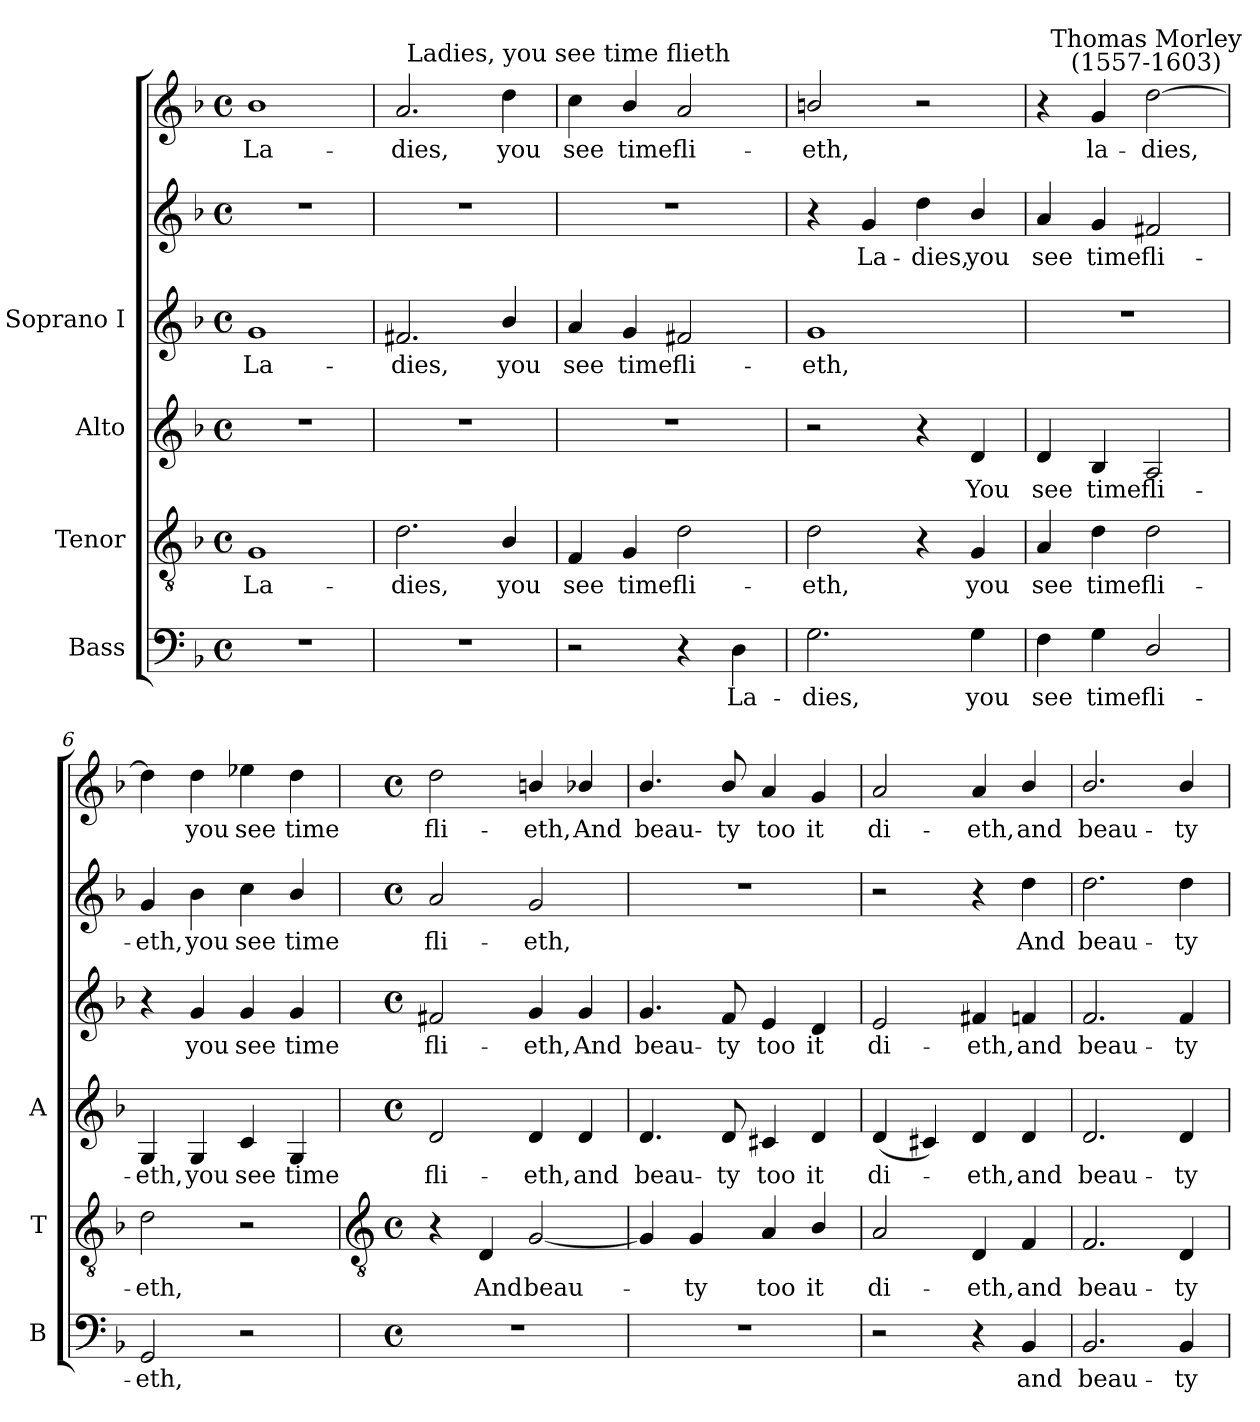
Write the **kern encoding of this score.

**kern	**text	**kern	**text	**kern	**text	**kern	**text	**kern	**text	**kern	**text
*part4	*part4	*part3	*part3	*part2	*part2	*part1	*part1	*part1	*part1	*part1	*part1
*staff6	*staff6	*staff5	*staff5	*staff4	*staff4	*staff3	*staff3	*staff2	*staff2	*staff1	*staff1
*I"Bass	*	*I"Tenor	*	*I"Alto	*	*I"Soprano I	*	*	*	*	*
*I'B	*	*I'T	*	*I'A	*	*	*	*	*	*	*
*clefF4	*	*clefGv2	*	*clefG2	*	*clefG2	*	*clefG2	*	*clefG2	*
*k[b-]	*	*k[b-]	*	*k[b-]	*	*k[b-]	*	*k[b-]	*	*k[b-]	*
*F:	*	*F:	*	*F:	*	*F:	*	*F:	*	*F:	*
*M4/4	*	*M4/4	*	*M4/4	*	*M4/4	*	*M4/4	*	*M4/4	*
*met(c)	*	*met(c)	*	*met(c)	*	*met(c)	*	*met(c)	*	*met(c)	*
=1	=1	=1	=1	=1	=1	=1	=1	=1	=1	=1	=1
!	!	!	!LO:LY:b	!	!	!	!LO:LY:b	!	!	!	!LO:LY:b
1r	.	1G	La-	1r	.	1g	-La-	1r	.	1b-	La-
=2	=2	=2	=2	=2	=2	=2	=2	=2	=2	=2	=2
!	!	!	!LO:LY:b	!	!	!	!LO:LY:b	!	!	!	!LO:LY:b
1r	.	2.d	-dies,	1r	.	2.f#X	dies,	1r	.	2.a	-dies,
!	!	!	!LO:LY:b	!	!	!	!LO:LY:b	!	!	!	!LO:LY:b
.	.	4B-/	you	.	.	4b-/	you	.	.	4dd	you
=3	=3	=3	=3	=3	=3	=3	=3	=3	=3	=3	=3
!	!	!	!	!	!	!	!	!	!	!LO:TX:a:cj:t=Ladies, you see time flieth	!
!	!	!	!LO:LY:b	!	!	!	!LO:LY:b	!	!	!	!LO:LY:b
2r	.	4F	see	1r	.	4a	-see	1r	.	4cc	see
!	!	!	!LO:LY:b	!	!	!	!LO:LY:b	!	!	!	!LO:LY:b
.	.	4G	time	.	.	4g	time	.	.	4b-/	time
!	!	!	!LO:LY:b	!	!	!	!LO:LY:b	!	!	!	!LO:LY:b
4r	.	2d	fli-	.	.	2f#X	fli-	.	.	2a	fli-
!	!LO:LY:b	!	!	!	!	!	!	!	!	!	!
4D	La-	.	.	.	.	.	.	.	.	.	.
=4	=4	=4	=4	=4	=4	=4	=4	=4	=4	=4	=4
!	!LO:LY:b	!	!LO:LY:b	!	!	!	!LO:LY:b	!	!	!	!LO:LY:b
2.G	-dies,	2d	-eth,	2r	.	1g	eth,	4r	.	2bn/	-eth,
!	!	!	!	!	!	!	!	!	!LO:LY:b	!	!
.	.	.	.	.	.	.	.	4g	La-	.	.
!	!	!	!	!	!	!	!	!	!LO:LY:b	!	!
.	.	4r	.	4r	.	.	.	4dd	-dies,	2r	.
!	!LO:LY:b	!	!LO:LY:b	!	!LO:LY:b	!	!	!	!LO:LY:b	!	!
4G	you	4G	you	4d	You	.	.	4b-/	you	.	.
=5	=5	=5	=5	=5	=5	=5	=5	=5	=5	=5	=5
!	!LO:LY:b	!	!LO:LY:b	!	!LO:LY:b	!	!	!	!LO:LY:b	!	!
4F	see	4A	see	4d	see	1r	.	4a	see	4r	.
!	!LO:LY:b	!	!LO:LY:b	!	!LO:LY:b	!	!	!	!LO:LY:b	!	!LO:LY:b
4G	time	4d	time	4B-	time	.	.	4g	time	4g	la-
!	!	!	!	!	!	!	!	!	!	!LO:TX:a:cj:t=Thomas Morley\n(1557-1603)	!
!	!LO:LY:b	!	!LO:LY:b	!	!LO:LY:b	!	!	!	!LO:LY:b	!	!LO:LY:b
2D/	fli-	2d	fli-	2A	fli-	.	.	2f#X	fli-	[2dd	-dies,
=6	=6	=6	=6	=6	=6	=6	=6	=6	=6	=6	=6
!	!LO:LY:b	!	!LO:LY:b	!	!LO:LY:b	!	!	!	!LO:LY:b	!	!
2GG	-eth,	2d	-eth,	4G	-eth,	4r	.	4g	eth,	4dd]	.
!	!	!	!	!	!LO:LY:b	!	!LO:LY:b	!	!LO:LY:b	!	!LO:LY:b
.	.	.	.	4G	you	4g	you	4b-	you	4dd	-you
!	!	!	!	!	!LO:LY:b	!	!LO:LY:b	!	!LO:LY:b	!	!LO:LY:b
2r	.	2r	.	4c	see	4g	see	4cc	see	4ee-X	see
!	!	!	!	!	!LO:LY:b	!	!LO:LY:b	!	!LO:LY:b	!	!LO:LY:b
.	.	.	.	4G	time	4g	time	4b-/	time	4dd	time
!!LO:LB:g=z
=7	=7	=7	=7	=7	=7	=7	=7	=7	=7	=7	=7
*	*	*clefGv2	*	*	*	*	*	*	*	*	*
*M4/4	*	*M4/4	*	*M4/4	*	*M4/4	*	*M4/4	*	*M4/4	*
*met(c)	*	*met(c)	*	*met(c)	*	*met(c)	*	*met(c)	*	*met(c)	*
!	!	!	!	!	!LO:LY:b	!	!LO:LY:b	!	!LO:LY:b	!	!LO:LY:b
1r	.	4r	.	2d	fli-	2f#X	fli-	2a	fli-	2dd	fli-
!	!	!	!LO:LY:b	!	!	!	!	!	!	!	!
.	.	4D	And	.	.	.	.	.	.	.	.
!	!	!	!LO:LY:b	!	!LO:LY:b	!	!LO:LY:b	!	!LO:LY:b	!	!LO:LY:b
.	.	[2G	beau-	4d	-eth,	4g	-eth,	2g	-eth,	4bn/	-eth,
!	!	!	!	!	!LO:LY:b	!	!LO:LY:b	!	!	!	!LO:LY:b
.	.	.	.	4d	and	4g	And	.	.	4b-X/	And
=8	=8	=8	=8	=8	=8	=8	=8	=8	=8	=8	=8
!	!	!	!	!	!LO:LY:b	!	!LO:LY:b	!	!	!	!LO:LY:b
1r	.	4G]	.	4.d	beau-	4.g	beau-	1r	.	4.b-/	beau-
!	!	!	!LO:LY:b	!	!	!	!	!	!	!	!
.	.	4G	ty	.	.	.	.	.	.	.	.
!	!	!	!	!	!LO:LY:b	!	!LO:LY:b	!	!	!	!LO:LY:b
.	.	.	.	8d	-ty	8f	-ty	.	.	8b-/	-ty
!	!	!	!LO:LY:b	!	!LO:LY:b	!	!LO:LY:b	!	!	!	!LO:LY:b
.	.	4A	too	4c#X	too	4e	too	.	.	4a	too
!	!	!	!LO:LY:b	!	!LO:LY:b	!	!LO:LY:b	!	!	!	!LO:LY:b
.	.	4B-/	it	4d	it	4d	it	.	.	4g	it
=9	=9	=9	=9	=9	=9	=9	=9	=9	=9	=9	=9
!	!	!	!LO:LY:b	!	!LO:LY:b	!	!LO:LY:b	!	!	!	!LO:LY:b
2r	.	2A	di-	(<4d	di-	2e	di-	2r	.	2a	di-
.	.	.	.	4c#X)	.	.	.	.	.	.	.
!	!	!	!LO:LY:b	!	!LO:LY:b	!	!LO:LY:b	!	!	!	!LO:LY:b
4r	.	4D	-eth,	4d	eth,	4f#X	-eth,	4r	.	4a	-eth,
!	!LO:LY:b	!	!LO:LY:b	!	!LO:LY:b	!	!LO:LY:b	!	!LO:LY:b	!	!LO:LY:b
4BB-	and	4F	and	4d	and	4fn	and	4dd	And	4b-/	and
=10	=10	=10	=10	=10	=10	=10	=10	=10	=10	=10	=10
!	!LO:LY:b	!	!LO:LY:b	!	!LO:LY:b	!	!LO:LY:b	!	!LO:LY:b	!	!LO:LY:b
2.BB-	beau-	2.F	beau-	2.d	beau-	2.f	beau-	2.dd	beau-	2.b-/	beau-
!	!LO:LY:b	!	!LO:LY:b	!	!LO:LY:b	!	!LO:LY:b	!	!LO:LY:b	!	!LO:LY:b
4BB-	-ty	4D	-ty	4d	-ty	4f	-ty	4dd	-ty	4b-/	-ty
=	=	=	=	=	=	=	=	=	=	=	=
*-	*-	*-	*-	*-	*-	*-	*-	*-	*-	*-	*-
